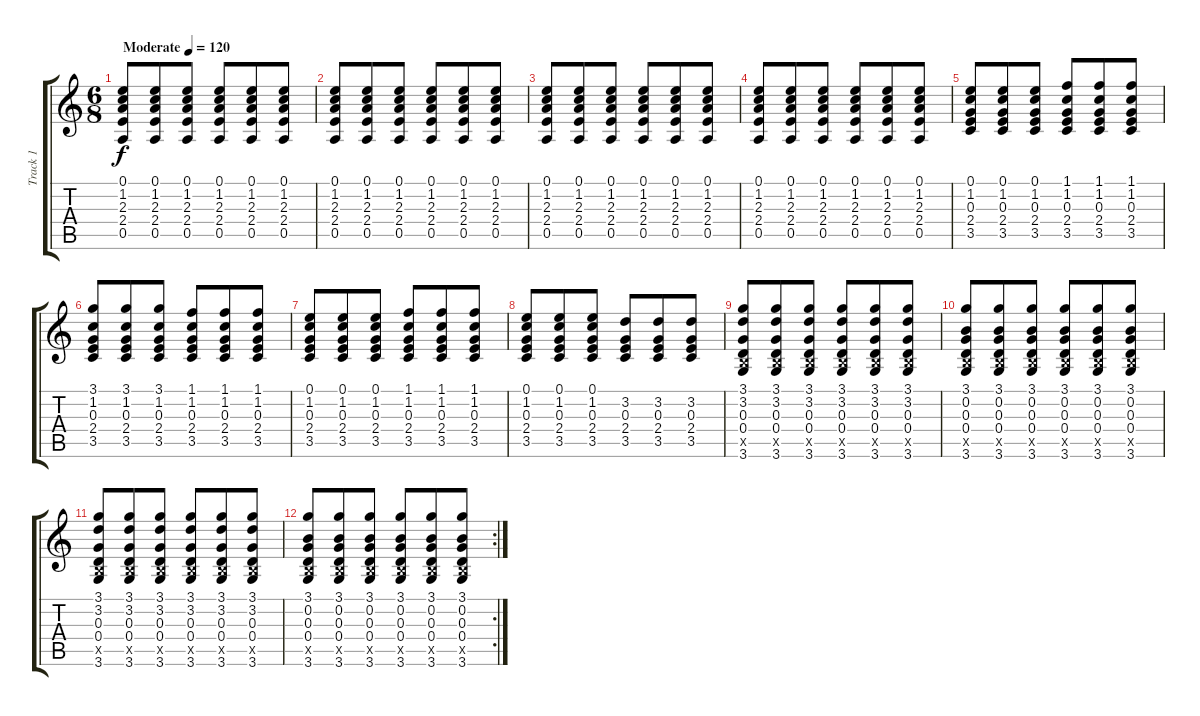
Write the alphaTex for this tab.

\track ("Track 1" "Track 1") {instrument acousticguitarsteel}
\staff {score tabs}
\tuning (E4 B3 G3 D3 A2 E2) {hide}
\ts (6 8)
\tempo (120 "Moderate")
\clef g2
\ks c
(0.1 1.2 2.3 2.4 0.5).8{dy f instrument acousticguitarsteel} (0.1 1.2 2.3 2.4 0.5).8 (0.1 1.2 2.3 2.4 0.5).8 (0.1 1.2 2.3 2.4 0.5).8 (0.1 1.2 2.3 2.4 0.5).8 (0.1 1.2 2.3 2.4 0.5).8 |
(0.1 1.2 2.3 2.4 0.5).8 (0.1 1.2 2.3 2.4 0.5).8 (0.1 1.2 2.3 2.4 0.5).8 (0.1 1.2 2.3 2.4 0.5).8 (0.1 1.2 2.3 2.4 0.5).8 (0.1 1.2 2.3 2.4 0.5).8 |
(0.1 1.2 2.3 2.4 0.5).8 (0.1 1.2 2.3 2.4 0.5).8 (0.1 1.2 2.3 2.4 0.5).8 (0.1 1.2 2.3 2.4 0.5).8 (0.1 1.2 2.3 2.4 0.5).8 (0.1 1.2 2.3 2.4 0.5).8 |
(0.1 1.2 2.3 2.4 0.5).8 (0.1 1.2 2.3 2.4 0.5).8 (0.1 1.2 2.3 2.4 0.5).8 (0.1 1.2 2.3 2.4 0.5).8 (0.1 1.2 2.3 2.4 0.5).8 (0.1 1.2 2.3 2.4 0.5).8 |
(0.1 1.2 0.3 2.4 3.5).8 (0.1 1.2 0.3 2.4 3.5).8 (0.1 1.2 0.3 2.4 3.5).8 (1.1 1.2 0.3 2.4 3.5).8 (1.1 1.2 0.3 2.4 3.5).8 (1.1 1.2 0.3 2.4 3.5).8 |
(3.1 1.2 0.3 2.4 3.5).8 (3.1 1.2 0.3 2.4 3.5).8 (3.1 1.2 0.3 2.4 3.5).8 (1.1 1.2 0.3 2.4 3.5).8 (1.1 1.2 0.3 2.4 3.5).8 (1.1 1.2 0.3 2.4 3.5).8 |
(0.1 1.2 0.3 2.4 3.5).8 (0.1 1.2 0.3 2.4 3.5).8 (0.1 1.2 0.3 2.4 3.5).8 (1.1 1.2 0.3 2.4 3.5).8 (1.1 1.2 0.3 2.4 3.5).8 (1.1 1.2 0.3 2.4 3.5).8 |
(0.1 1.2 0.3 2.4 3.5).8 (0.1 1.2 0.3 2.4 3.5).8 (0.1 1.2 0.3 2.4 3.5).8 (3.2 0.3 2.4 3.5).8 (3.2 0.3 2.4 3.5).8 (3.2 0.3 2.4 3.5).8 |
(3.1 3.2 0.3 0.4 2.5{x} 3.6).8 (3.1 3.2 0.3 0.4 2.5{x} 3.6).8 (3.1 3.2 0.3 0.4 2.5{x} 3.6).8 (3.1 3.2 0.3 0.4 2.5{x} 3.6).8 (3.1 3.2 0.3 0.4 2.5{x} 3.6).8 (3.1 3.2 0.3 0.4 2.5{x} 3.6).8 |
(3.1 0.2 0.3 0.4 2.5{x} 3.6).8 (3.1 0.2 0.3 0.4 2.5{x} 3.6).8 (3.1 0.2 0.3 0.4 2.5{x} 3.6).8 (3.1 0.2 0.3 0.4 2.5{x} 3.6).8 (3.1 0.2 0.3 0.4 2.5{x} 3.6).8 (3.1 0.2 0.3 0.4 2.5{x} 3.6).8 |
(3.1 3.2 0.3 0.4 2.5{x} 3.6).8 (3.1 3.2 0.3 0.4 2.5{x} 3.6).8 (3.1 3.2 0.3 0.4 2.5{x} 3.6).8 (3.1 3.2 0.3 0.4 2.5{x} 3.6).8 (3.1 3.2 0.3 0.4 2.5{x} 3.6).8 (3.1 3.2 0.3 0.4 2.5{x} 3.6).8 |
\rc 2
(3.1 0.2 0.3 0.4 2.5{x} 3.6).8 (3.1 0.2 0.3 0.4 2.5{x} 3.6).8 (3.1 0.2 0.3 0.4 2.5{x} 3.6).8 (3.1 0.2 0.3 0.4 2.5{x} 3.6).8 (3.1 0.2 0.3 0.4 2.5{x} 3.6).8 (3.1 0.2 0.3 0.4 2.5{x} 3.6).8
